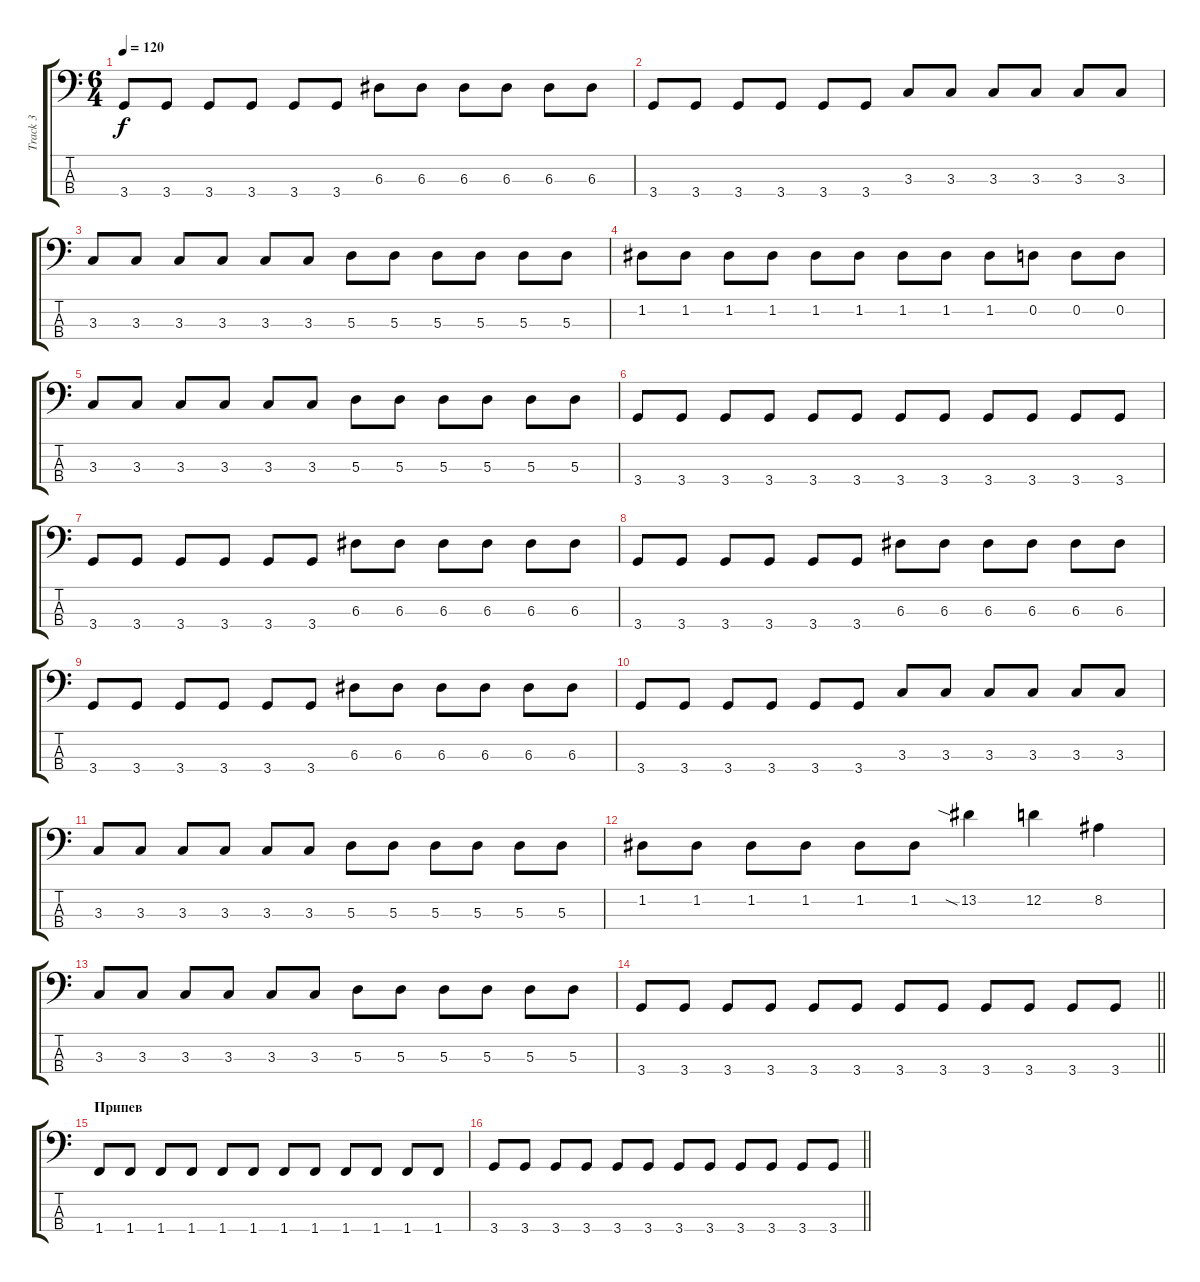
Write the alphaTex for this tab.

\track ("Track 3" "Track 3") {instrument electricbassfinger}
\staff {score tabs}
\tuning (G2 D2 A1 E1) {hide}
\ts (6 4)
\tempo 120
\clef f4
\ks c
3.4.8{dy f} 3.4.8 3.4.8 3.4.8 3.4.8 3.4.8 6.3.8 6.3.8 6.3.8 6.3.8 6.3.8 6.3.8 |
3.4.8 3.4.8 3.4.8 3.4.8 3.4.8 3.4.8 3.3.8 3.3.8 3.3.8 3.3.8 3.3.8 3.3.8 |
3.3.8 3.3.8 3.3.8 3.3.8 3.3.8 3.3.8 5.3.8 5.3.8 5.3.8 5.3.8 5.3.8 5.3.8 |
1.2.8 1.2.8 1.2.8 1.2.8 1.2.8 1.2.8 1.2.8 1.2.8 1.2.8 0.2.8 0.2.8 0.2.8 |
3.3.8 3.3.8 3.3.8 3.3.8 3.3.8 3.3.8 5.3.8 5.3.8 5.3.8 5.3.8 5.3.8 5.3.8 |
3.4.8 3.4.8 3.4.8 3.4.8 3.4.8 3.4.8 3.4.8 3.4.8 3.4.8 3.4.8 3.4.8 3.4.8 |
3.4.8 3.4.8 3.4.8 3.4.8 3.4.8 3.4.8 6.3.8 6.3.8 6.3.8 6.3.8 6.3.8 6.3.8 |
3.4.8 3.4.8 3.4.8 3.4.8 3.4.8 3.4.8 6.3.8 6.3.8 6.3.8 6.3.8 6.3.8 6.3.8 |
3.4.8 3.4.8 3.4.8 3.4.8 3.4.8 3.4.8 6.3.8 6.3.8 6.3.8 6.3.8 6.3.8 6.3.8 |
3.4.8 3.4.8 3.4.8 3.4.8 3.4.8 3.4.8 3.3.8 3.3.8 3.3.8 3.3.8 3.3.8 3.3.8 |
3.3.8 3.3.8 3.3.8 3.3.8 3.3.8 3.3.8 5.3.8 5.3.8 5.3.8 5.3.8 5.3.8 5.3.8 |
1.2.8 1.2.8 1.2.8 1.2.8 1.2.8 1.2.8 13.2{sia}.4 12.2.4 8.2.4 |
3.3.8 3.3.8 3.3.8 3.3.8 3.3.8 3.3.8 5.3.8 5.3.8 5.3.8 5.3.8 5.3.8 5.3.8 |
\barLineRight lightlight
3.4.8 3.4.8 3.4.8 3.4.8 3.4.8 3.4.8 3.4.8 3.4.8 3.4.8 3.4.8 3.4.8 3.4.8 |
\section ("" "Припев")
1.4.8 1.4.8 1.4.8 1.4.8 1.4.8 1.4.8 1.4.8 1.4.8 1.4.8 1.4.8 1.4.8 1.4.8 |
\barLineRight lightlight
3.4.8 3.4.8 3.4.8 3.4.8 3.4.8 3.4.8 3.4.8 3.4.8 3.4.8 3.4.8 3.4.8 3.4.8
